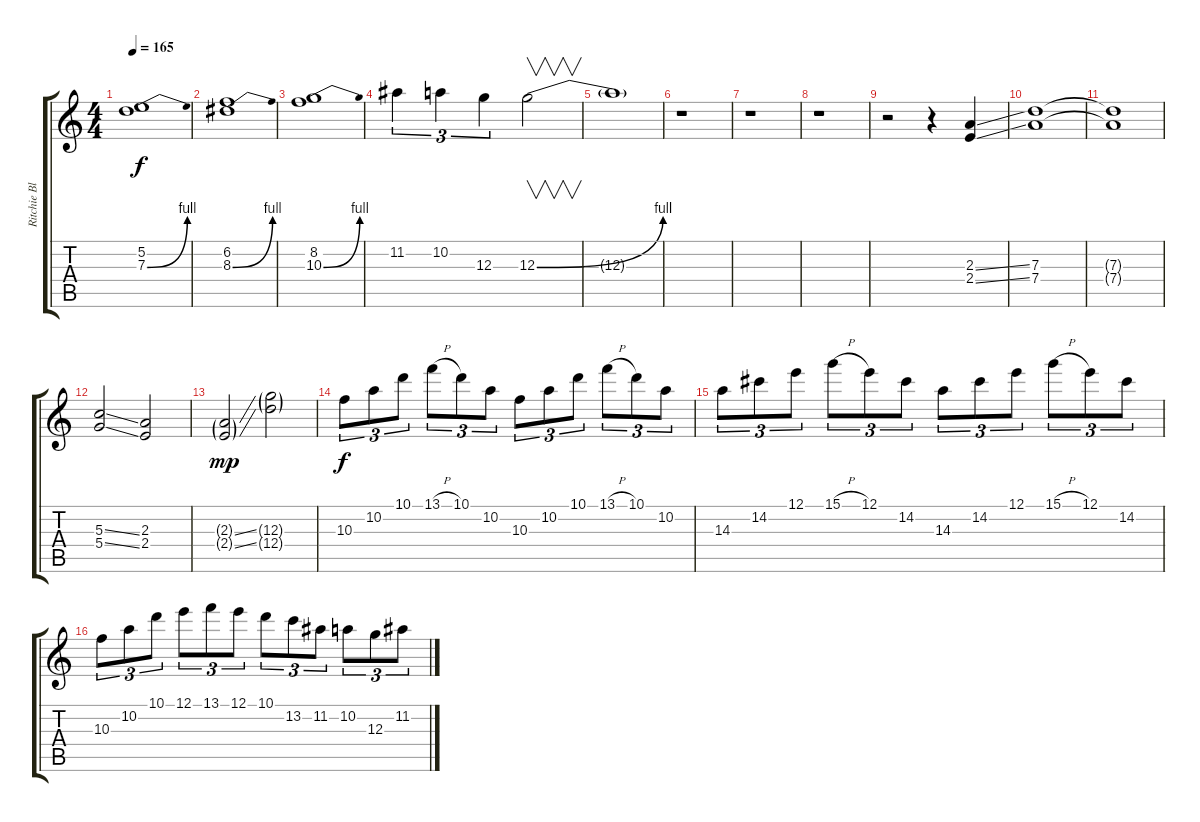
\track ("Ritchie Blackmore" "Ritchie Bl") {instrument distortionguitar}
\staff {score tabs}
\tuning (E4 B3 G3 D3 A2 E2) {hide}
\ts (4 4)
\tempo 165
\clef g2
\ks c
(5.2 7.3{be (bend 0 0 60 4)}).1{dy f} |
(6.2 8.3{be (bend 0 0 60 4)}).1 |
(8.2 10.3{be (bend 0 0 60 4)}).1 |
11.2.4{tu (3 2)} 10.2.4{tu (3 2)} 12.3.4{tu (3 2)} 12.3{be (bend 0 0 60 4)}.2{v} |
12.3{t}.1 |
r.1 |
r.1 |
r.1 |
r.2 r.4 (2.3{ss} 2.4{ss}).4 |
(7.3 7.4).1 |
(7.3{t} 7.4{t}).1 |
(5.3{ss} 5.4{ss}).2 (2.3 2.4).2 |
(2.3{ss g} 2.4{ss g}).2{dy mp} (12.3{g} 12.4{g}).2 |
10.3.8{tu (3 2) dy f} 10.2.8{tu (3 2)} 10.1.8{tu (3 2)} 13.1{h}.8{tu (3 2)} 10.1.8{tu (3 2)} 10.2.8{tu (3 2)} 10.3.8{tu (3 2)} 10.2.8{tu (3 2)} 10.1.8{tu (3 2)} 13.1{h}.8{tu (3 2)} 10.1.8{tu (3 2)} 10.2.8{tu (3 2)} |
14.3.8{tu (3 2)} 14.2.8{tu (3 2)} 12.1.8{tu (3 2)} 15.1{h}.8{tu (3 2)} 12.1.8{tu (3 2)} 14.2.8{tu (3 2)} 14.3.8{tu (3 2)} 14.2.8{tu (3 2)} 12.1.8{tu (3 2)} 15.1{h}.8{tu (3 2)} 12.1.8{tu (3 2)} 14.2.8{tu (3 2)} |
10.3.8{tu (3 2)} 10.2.8{tu (3 2)} 10.1.8{tu (3 2)} 12.1.8{tu (3 2)} 13.1.8{tu (3 2)} 12.1.8{tu (3 2)} 10.1.8{tu (3 2)} 13.2.8{tu (3 2)} 11.2.8{tu (3 2)} 10.2.8{tu (3 2)} 12.3.8{tu (3 2)} 11.2.8{tu (3 2)}
